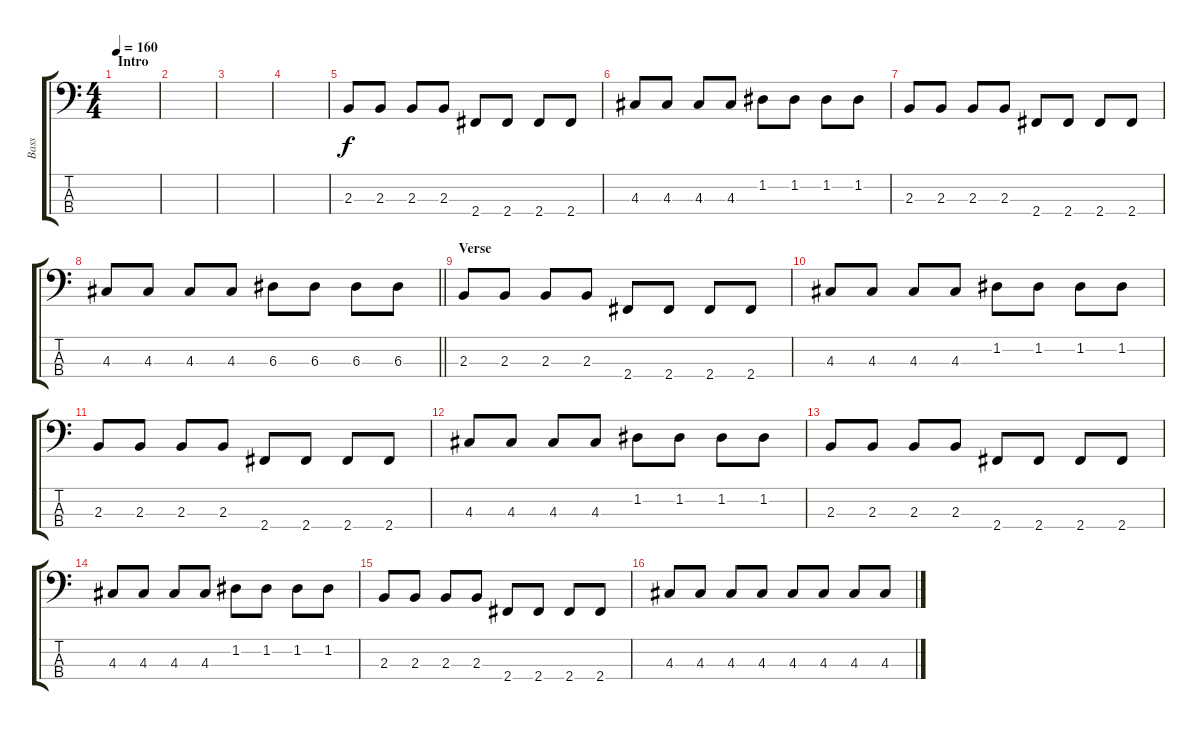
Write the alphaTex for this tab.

\track ("Bass" "Bass") {instrument electricbasspick}
\staff {score tabs}
\tuning (G2 D2 A1 E1) {hide}
\ts (4 4)
\section ("" "Intro")
\tempo 160
\clef f4
\ks c
|
|
|
|
2.3.8 2.3.8 2.3.8 2.3.8 2.4.8 2.4.8 2.4.8 2.4.8 |
4.3.8 4.3.8 4.3.8 4.3.8 1.2.8 1.2.8 1.2.8 1.2.8 |
2.3.8 2.3.8 2.3.8 2.3.8 2.4.8 2.4.8 2.4.8 2.4.8 |
\barLineRight lightlight
4.3.8 4.3.8 4.3.8 4.3.8 6.3.8 6.3.8 6.3.8 6.3.8 |
\section ("" "Verse")
2.3.8 2.3.8 2.3.8 2.3.8 2.4.8 2.4.8 2.4.8 2.4.8 |
4.3.8 4.3.8 4.3.8 4.3.8 1.2.8 1.2.8 1.2.8 1.2.8 |
2.3.8 2.3.8 2.3.8 2.3.8 2.4.8 2.4.8 2.4.8 2.4.8 |
4.3.8 4.3.8 4.3.8 4.3.8 1.2.8 1.2.8 1.2.8 1.2.8 |
2.3.8 2.3.8 2.3.8 2.3.8 2.4.8 2.4.8 2.4.8 2.4.8 |
4.3.8 4.3.8 4.3.8 4.3.8 1.2.8 1.2.8 1.2.8 1.2.8 |
2.3.8 2.3.8 2.3.8 2.3.8 2.4.8 2.4.8 2.4.8 2.4.8 |
4.3.8 4.3.8 4.3.8 4.3.8 4.3.8 4.3.8 4.3.8 4.3.8
